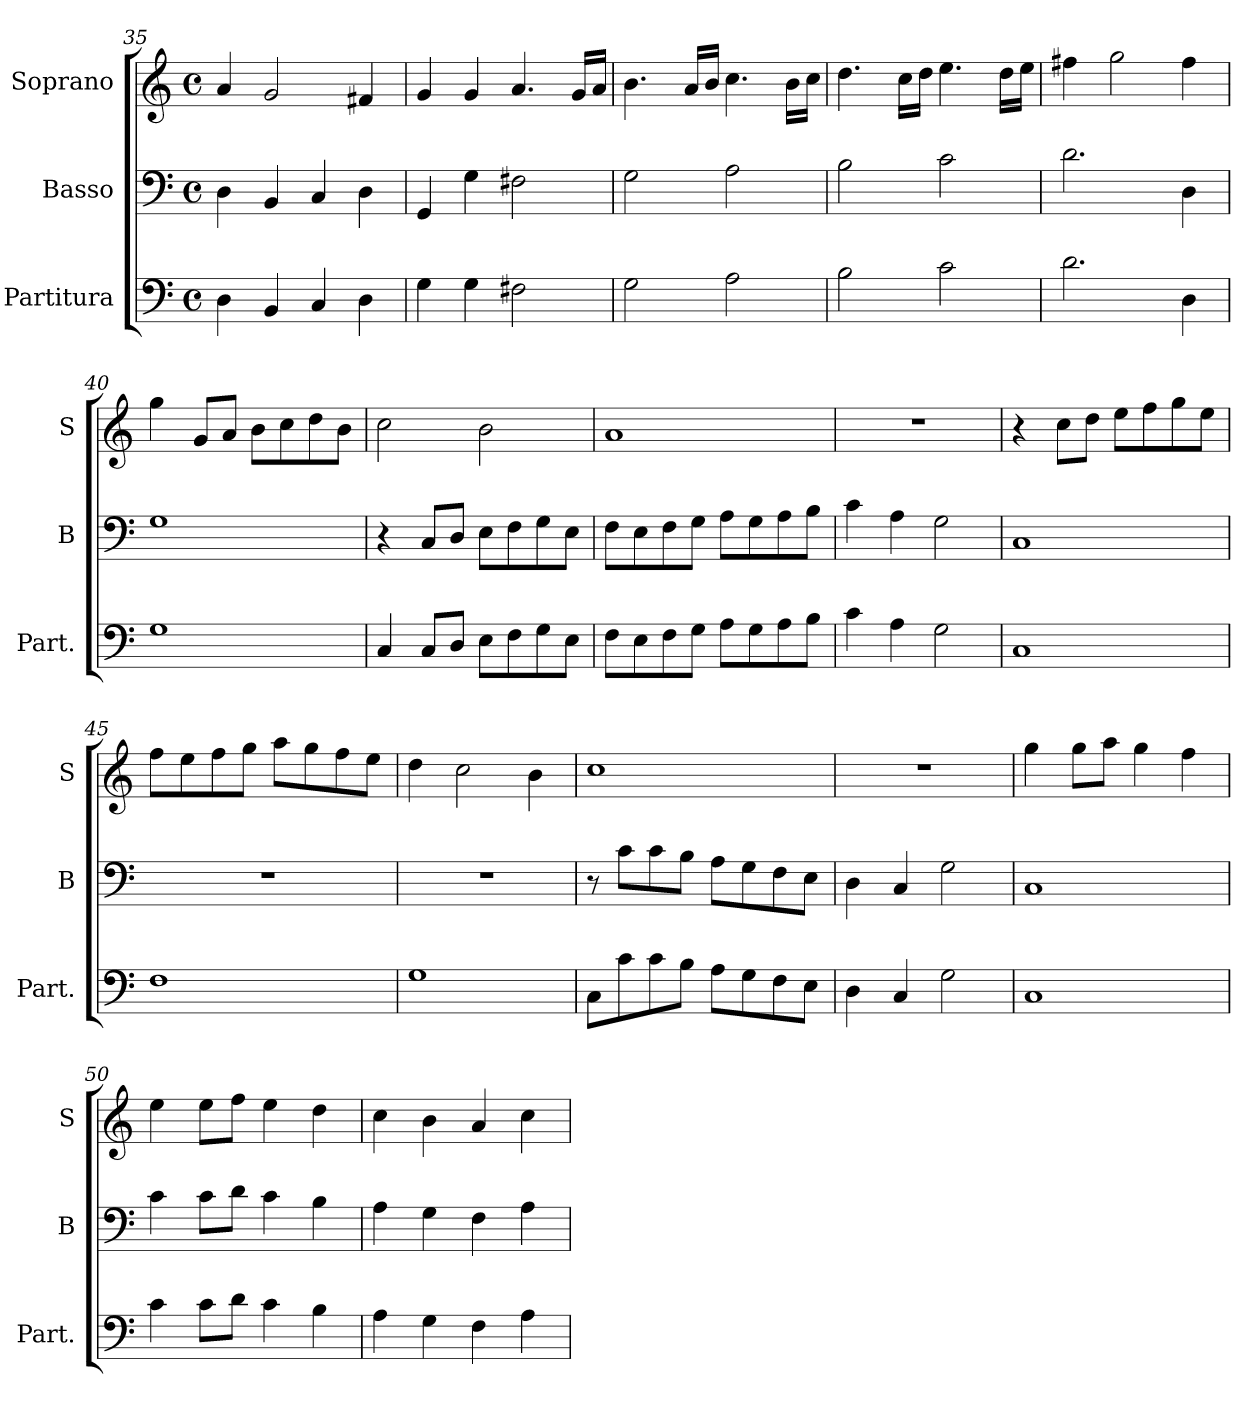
**kern	**kern	**kern
*part3	*part2	*part1
*staff3	*staff2	*staff1
*I"Partitura	*I"Basso	*I"Soprano
*I'Part.	*I'B	*I'S
*clefF4	*clefF4	*clefG2
*k[]	*k[]	*k[]
*M4/4	*M4/4	*M4/4
*met(c)	*met(c)	*met(c)
=35	=35	=35
4D\	4D\	4a/
4BB>/	4BB/	2g/
4C/	4C/	.
4D\	4D\	4f#X/
=36	=36	=36
4G\	4GG/	4g/
4G\	4G\	4g/
2F#X\	2F#X\	4.a/
.	.	16g/LL
.	.	16a/JJ
=37	=37	=37
2G\	2G\	4.b\
.	.	16a/LL
.	.	16b/JJ
2A\	2A\	4.cc\
.	.	16b\LL
.	.	16cc\JJ
=38	=38	=38
2B\	2B\	4.dd\
.	.	16cc\LL
.	.	16dd\JJ
2c\	2c\	4.ee\
.	.	16dd\LL
.	.	16ee\JJ
=39	=39	=39
2.d\	2.d\	4ff#X\
.	.	2gg\
4D\	4D\	4ff#\
=40	=40	=40
1G	1G	4gg\
.	.	8g/L
.	.	8a/J
.	.	8b\L
.	.	8cc\
.	.	8dd\
.	.	8b\J
=41	=41	=41
4C/	4r	2cc\
8C/L	8C/L	.
8D/J	8D/J	.
8E\L	8E\L	2b\
8F\	8F\	.
8G\	8G\	.
8E\J	8E\J	.
=42	=42	=42
8F\L	8F\L	1a
8E\	8E\	.
8F\	8F\	.
8G\J	8G\J	.
8A\L	8A\L	.
8G\	8G\	.
8A\	8A\	.
8B\J	8B\J	.
=43	=43	=43
4c\	4c\	1r
4A\	4A\	.
2G\	2G\	.
=44	=44	=44
1C	1C	4r
.	.	8cc\L
.	.	8dd\J
.	.	8ee\L
.	.	8ff\
.	.	8gg\
.	.	8ee\J
=45	=45	=45
1F	1r	8ff\L
.	.	8ee\
.	.	8ff\
.	.	8gg\J
.	.	8aa\L
.	.	8gg\
.	.	8ff\
.	.	8ee\J
=46	=46	=46
1G	1r	4dd\
.	.	2cc\
.	.	4b\
=47	=47	=47
8C\L	8r	1cc
8c\	8c\L	.
8c\	8c\	.
8B\J	8B\J	.
8A\L	8A\L	.
8G\	8G\	.
8F\	8F\	.
8E\J	8E\J	.
=48	=48	=48
4D\	4D\	1r
4C/	4C/	.
2G\	2G\	.
=49	=49	=49
1C	1C	4gg\
.	.	8gg\L
.	.	8aa\J
.	.	4gg\
.	.	4ff\
=50	=50	=50
4c\	4c\	4ee\
8c\L	8c\L	8ee\L
8d\J	8d\J	8ff\J
4c\	4c\	4ee\
4B\	4B\	4dd\
=51	=51	=51
4A\	4A\	4cc\
4G\	4G\	4b\
4F\	4F\	4a/
4A\	4A\	4cc\
=	=	=
*-	*-	*-
